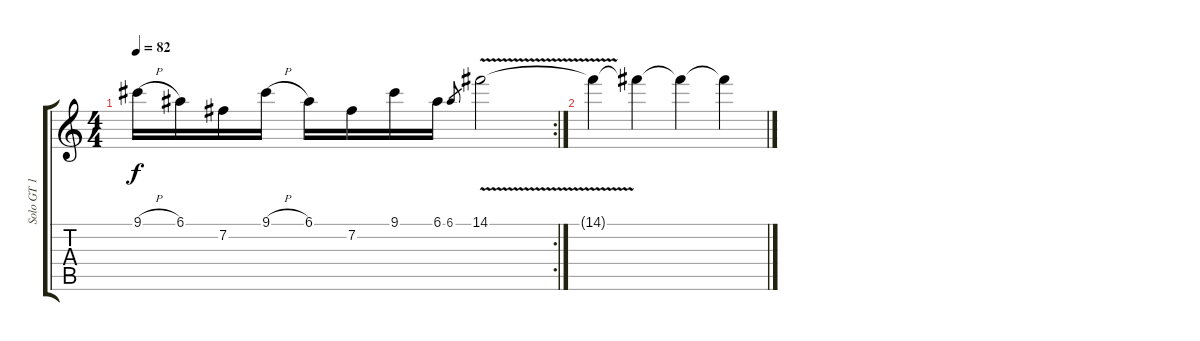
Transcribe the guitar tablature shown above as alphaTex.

\track ("Solo GT 1" "Solo GT 1") {instrument distortionguitar}
\staff {score tabs}
\tuning (E4 B3 G3 D3 A2 E2) {hide}
\rc 2
\ts (4 4)
\tempo 82
\clef g2
\ks c
9.1{h}.16{dy f} 6.1.16 7.2.16 9.1{h}.16 6.1.16 7.2.16 9.1.16 6.1.16 6.1.8{gr} 14.1{v}.2 |
14.1{t}.4{volume 13} 14.1{t}.4{volume 11} 14.1{t}.4{volume 8} 14.1{t}.4{volume 5}
